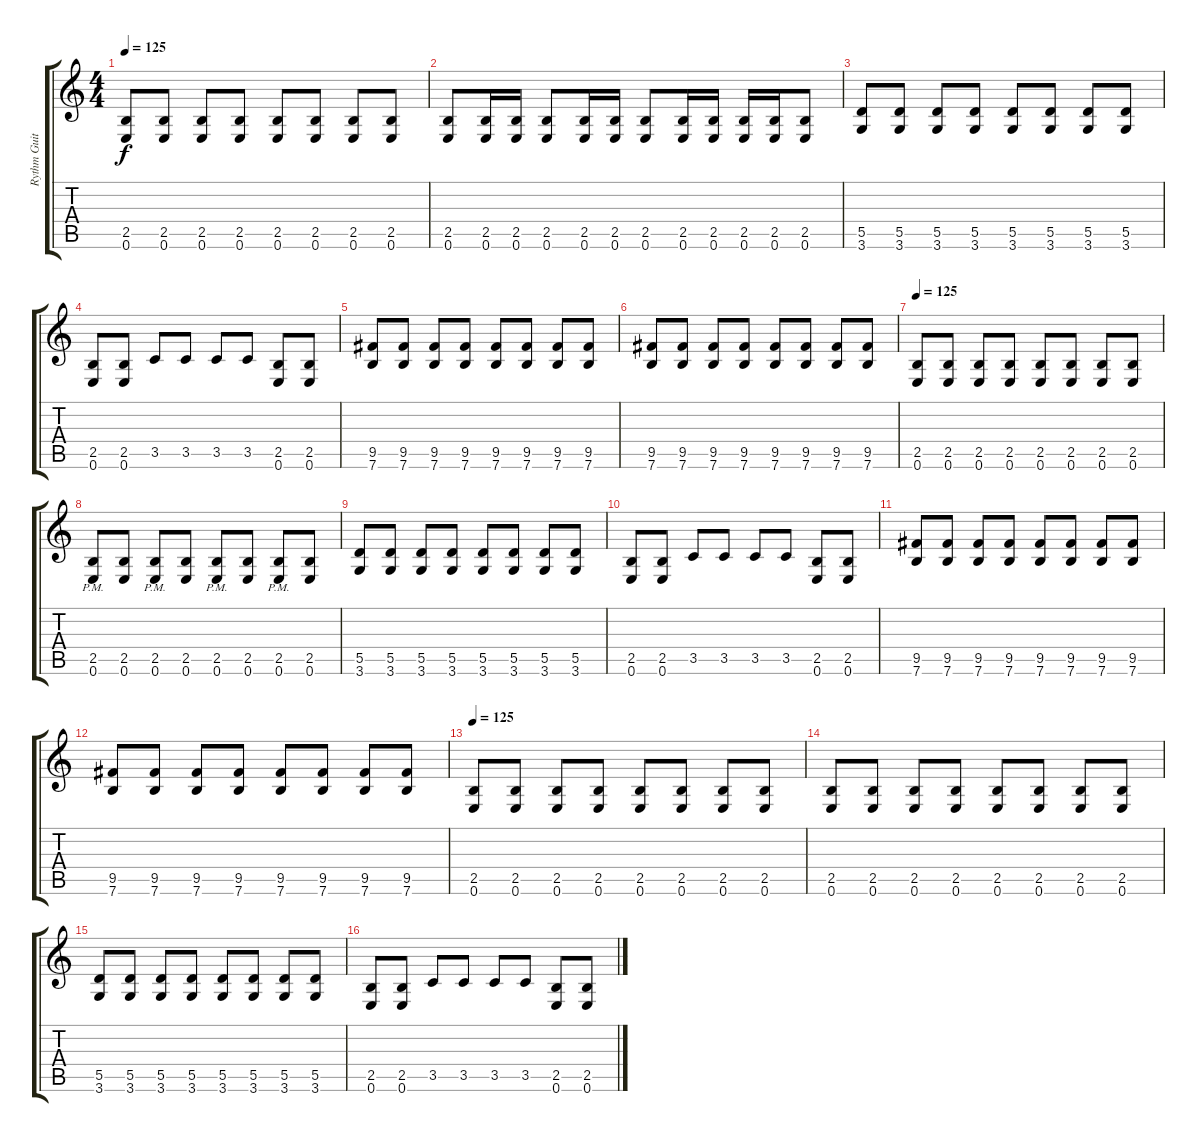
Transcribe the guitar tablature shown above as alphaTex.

\track ("Rythm Guitar / Wowa" "Rythm Guit") {instrument distortionguitar}
\staff {score tabs}
\tuning (E4 B3 G3 D3 A2 E2) {hide}
\ts (4 4)
\tempo 125
\clef g2
\ks c
(2.5 0.6).8{dy f} (2.5 0.6).8 (2.5 0.6).8 (2.5 0.6).8 (2.5 0.6).8 (2.5 0.6).8 (2.5 0.6).8 (2.5 0.6).8 |
(2.5 0.6).8 (2.5 0.6).16 (2.5 0.6).16 (2.5 0.6).8 (2.5 0.6).16 (2.5 0.6).16 (2.5 0.6).8 (2.5 0.6).16 (2.5 0.6).16 (2.5 0.6).16 (2.5 0.6).16 (2.5 0.6).8 |
(5.5 3.6).8 (5.5 3.6).8 (5.5 3.6).8 (5.5 3.6).8 (5.5 3.6).8 (5.5 3.6).8 (5.5 3.6).8 (5.5 3.6).8 |
(2.5 0.6).8 (2.5 0.6).8 3.5.8 3.5.8 3.5.8 3.5.8 (2.5 0.6).8 (2.5 0.6).8 |
(9.5 7.6).8 (9.5 7.6).8 (9.5 7.6).8 (9.5 7.6).8 (9.5 7.6).8 (9.5 7.6).8 (9.5 7.6).8 (9.5 7.6).8 |
(9.5 7.6).8 (9.5 7.6).8 (9.5 7.6).8 (9.5 7.6).8 (9.5 7.6).8 (9.5 7.6).8 (9.5 7.6).8 (9.5 7.6).8 |
\tempo 125
(2.5 0.6).8 (2.5 0.6).8 (2.5 0.6).8 (2.5 0.6).8 (2.5 0.6).8 (2.5 0.6).8 (2.5 0.6).8 (2.5 0.6).8 |
(2.5{pm} 0.6{pm}).8 (2.5 0.6).8 (2.5{pm} 0.6{pm}).8 (2.5 0.6).8 (2.5{pm} 0.6{pm}).8 (2.5 0.6).8 (2.5{pm} 0.6{pm}).8 (2.5 0.6).8 |
(5.5 3.6).8 (5.5 3.6).8 (5.5 3.6).8 (5.5 3.6).8 (5.5 3.6).8 (5.5 3.6).8 (5.5 3.6).8 (5.5 3.6).8 |
(2.5 0.6).8 (2.5 0.6).8 3.5.8 3.5.8 3.5.8 3.5.8 (2.5 0.6).8 (2.5 0.6).8 |
(9.5 7.6).8 (9.5 7.6).8 (9.5 7.6).8 (9.5 7.6).8 (9.5 7.6).8 (9.5 7.6).8 (9.5 7.6).8 (9.5 7.6).8 |
(9.5 7.6).8 (9.5 7.6).8 (9.5 7.6).8 (9.5 7.6).8 (9.5 7.6).8 (9.5 7.6).8 (9.5 7.6).8 (9.5 7.6).8 |
\tempo 125
(2.5 0.6).8 (2.5 0.6).8 (2.5 0.6).8 (2.5 0.6).8 (2.5 0.6).8 (2.5 0.6).8 (2.5 0.6).8 (2.5 0.6).8 |
(2.5 0.6).8 (2.5 0.6).8 (2.5 0.6).8 (2.5 0.6).8 (2.5 0.6).8 (2.5 0.6).8 (2.5 0.6).8 (2.5 0.6).8 |
(5.5 3.6).8 (5.5 3.6).8 (5.5 3.6).8 (5.5 3.6).8 (5.5 3.6).8 (5.5 3.6).8 (5.5 3.6).8 (5.5 3.6).8 |
(2.5 0.6).8 (2.5 0.6).8 3.5.8 3.5.8 3.5.8 3.5.8 (2.5 0.6).8 (2.5 0.6).8
